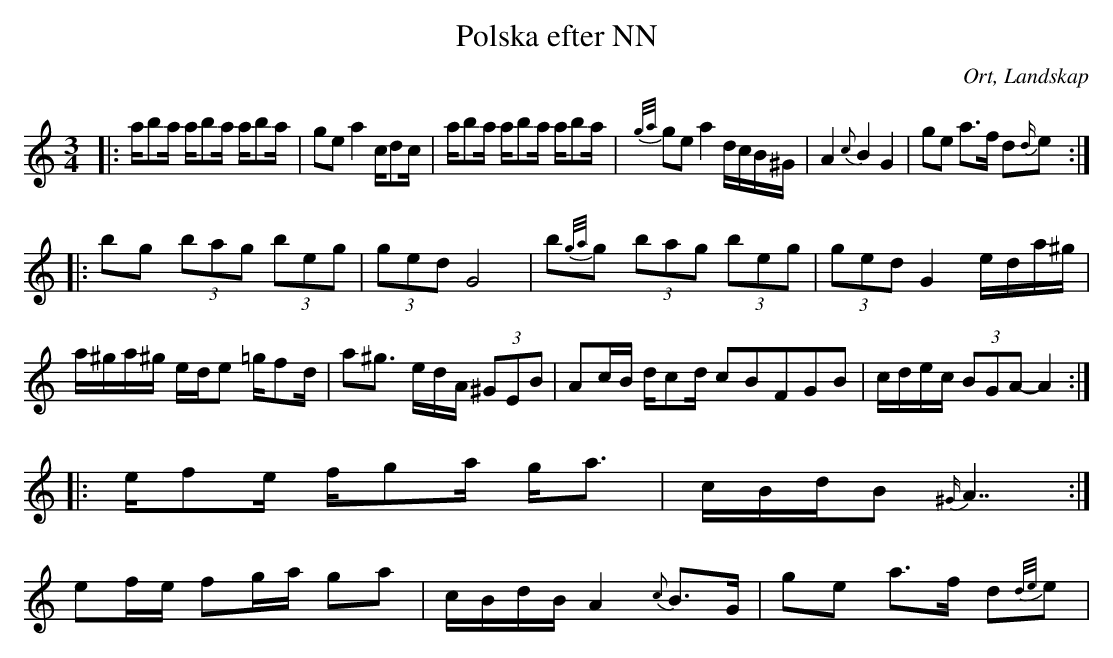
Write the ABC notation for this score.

X:1
T:Polska efter NN
O:Ort, Landskap
M:3/4
L:1/8
K:C
|: a/ba/ a/ba/ a/ba/|ge a2 c/dc/| a/ba/ a/ba/ a/ba/ | {g/a/}ge a2 d/c/B/^G/| A2 {c}B2 G2 | ge a>f d{d/}e:|
|:bg (3bag (3beg| (3ged G4 |b{g/a/}g (3bag (3beg| (3ged G2 e/d/a/^g/| a/^g/a/^g/ e/d/e =g/fd/ |a^g3/2 /e/d/A/ (3^GEB| Ac/B/ d/cd/ c2/5B2/5F2/5G2/5B2/5|  c/d/e/c/ (3BGA-A2 :|
|:e/fe/ f/ga/ g/a3/2 |c/B/d/B {^G/}A7/2:|
ef/e/ fg/a/ ga |c/B/d/B/ A2 {c}B>G|ge a>f d{d/e/}e|
